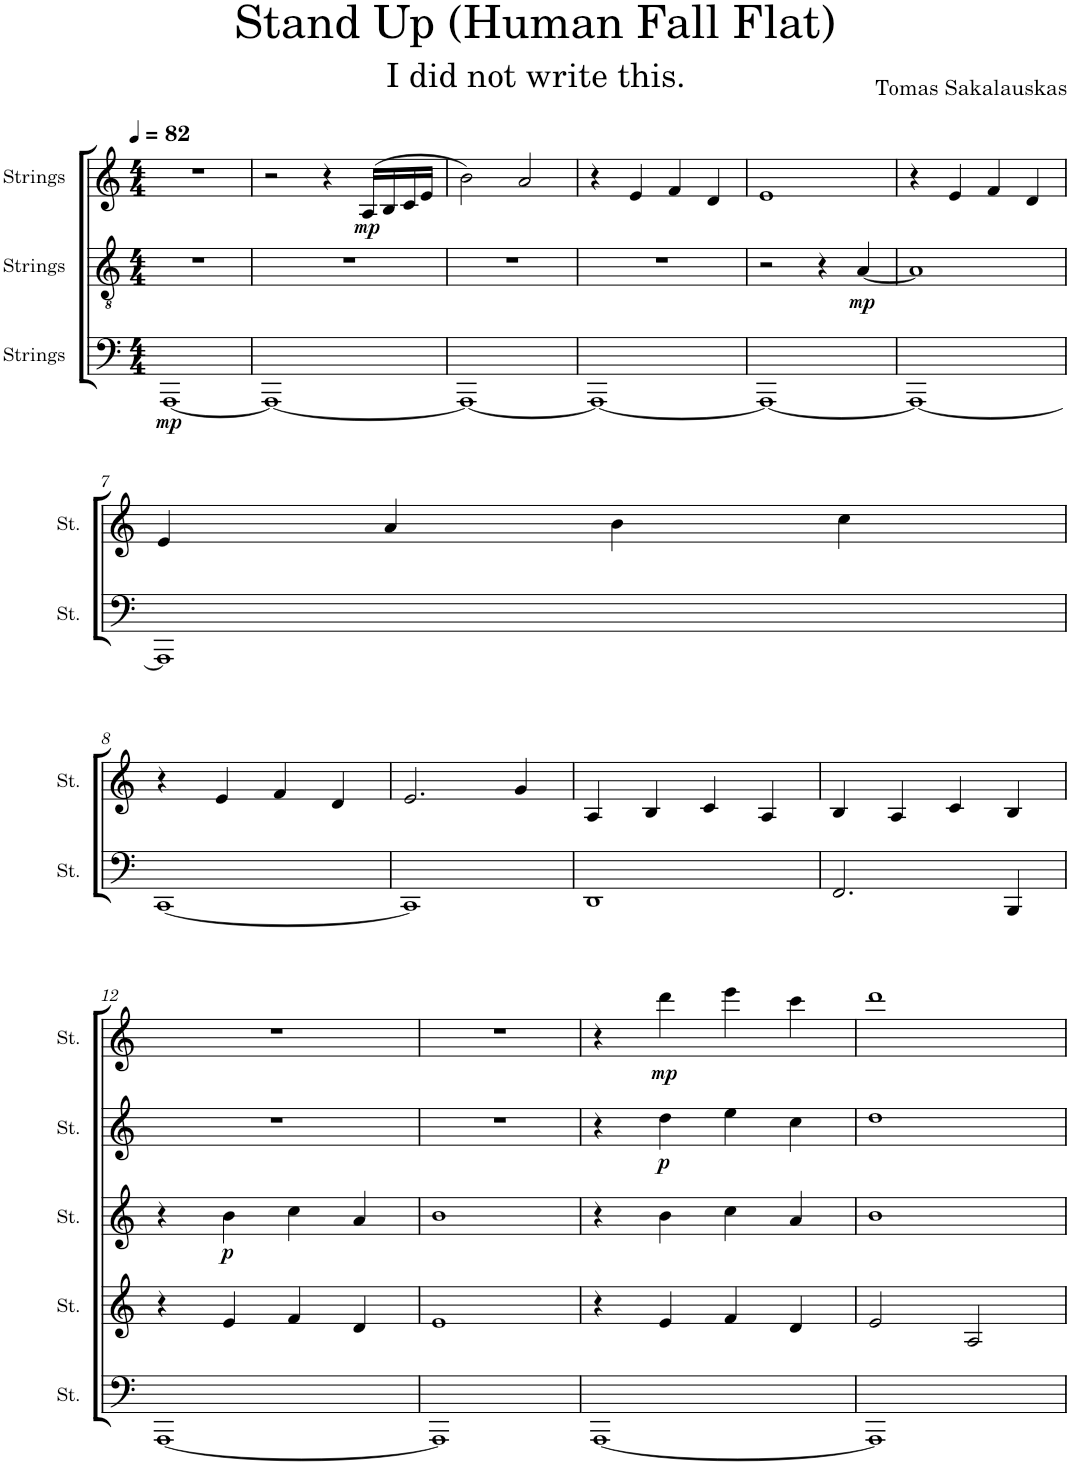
**kern	**dynam	**kern	**dynam	**kern	**dynam	**kern	**dynam	**kern	**dynam	**kern	**dynam	**kern	**kern	**kern	**kern	**kern	**kern	**kern
*part12	*part12	*part11	*part11	*part10	*part10	*part9	*part9	*part8	*part8	*part7	*part7	*part6	*part6	*part5	*part4	*part3	*part2	*part1
*staff13	*staff13	*staff12	*staff12	*staff11	*staff11	*staff10	*staff10	*staff9	*staff9	*staff8	*staff8	*staff7	*staff6	*staff5	*staff4	*staff3	*staff2	*staff1
*I"Strings	*	*I"Strings	*	*I"Strings	*	*I"Strings	*	*I"Strings	*	*I"Strings	*	*I"Piano	*	*I"Trombone	*I"Brass Synthesizer	*I"Trumpet 2	*I"Trumpet 1	*I"Oboe
*I'St.	*	*I'St.	*	*I'St.	*	*I'St.	*	*I'St.	*	*I'St.	*	*I'Pno.	*	*I'Tbn.	*I'Synth.	*I'Tpt. 2	*I'Tpt. 1	*I'Ob.
*clefF4	*	*clefGv2	*	*clefG2	*	*clefG2	*	*clefG2	*	*clefG2	*	*clefF4	*clefG2	*clefF4	*clefG2	*clefG2	*clefG2	*clefG2
*	*	*	*	*	*	*	*	*	*	*	*	*	*	*	*	*Trd1c2	*Trd1c2	*
*k[]	*	*k[]	*	*k[]	*	*k[]	*	*k[]	*	*k[]	*	*k[]	*k[]	*k[]	*k[]	*k[]	*k[]	*k[]
*M4/4	*	*M4/4	*	*M4/4	*	*M4/4	*	*M4/4	*	*M4/4	*	*M4/4	*M4/4	*M4/4	*M4/4	*M4/4	*M4/4	*M4/4
*MM82	*	*MM82	*	*MM82	*	*MM82	*	*MM82	*	*MM82	*	*MM82	*MM82	*MM82	*MM82	*MM82	*MM82	*MM82
=1	=1	=1	=1	=1	=1	=1	=1	=1	=1	=1	=1	=1	=1	=1	=1	=1	=1	=1
!	!LO:DY:b	!	!	!	!	!	!	!	!	!	!	!	!	!	!	!	!	!
[1AAA	mp	1r	.	1r	.	1r	.	1r	.	1r	.	1r	1r	1r	1r	1r	1r	1r
=2	=2	=2	=2	=2	=2	=2	=2	=2	=2	=2	=2	=2	=2	=2	=2	=2	=2	=2
1AAA_	.	1r	.	2r	.	1r	.	1r	.	1r	.	1r	1r	1r	1r	1r	1r	1r
.	.	.	.	4r	.	.	.	.	.	.	.	.	.	.	.	.	.	.
!	!	!	!	!	!LO:DY:b	!	!	!	!	!	!	!	!	!	!	!	!	!
.	.	.	.	(16A/LL	mp	.	.	.	.	.	.	.	.	.	.	.	.	.
.	.	.	.	16B/	.	.	.	.	.	.	.	.	.	.	.	.	.	.
.	.	.	.	16c/	.	.	.	.	.	.	.	.	.	.	.	.	.	.
.	.	.	.	16e/JJ	.	.	.	.	.	.	.	.	.	.	.	.	.	.
=3	=3	=3	=3	=3	=3	=3	=3	=3	=3	=3	=3	=3	=3	=3	=3	=3	=3	=3
1AAA_	.	1r	.	2b\)	.	1r	.	1r	.	1r	.	1r	1r	1r	1r	1r	1r	1r
.	.	.	.	2a/	.	.	.	.	.	.	.	.	.	.	.	.	.	.
=4	=4	=4	=4	=4	=4	=4	=4	=4	=4	=4	=4	=4	=4	=4	=4	=4	=4	=4
1AAA_	.	1r	.	4r	.	1r	.	1r	.	1r	.	1r	1r	1r	1r	1r	1r	1r
.	.	.	.	4e/	.	.	.	.	.	.	.	.	.	.	.	.	.	.
.	.	.	.	4f/	.	.	.	.	.	.	.	.	.	.	.	.	.	.
.	.	.	.	4d/	.	.	.	.	.	.	.	.	.	.	.	.	.	.
=5	=5	=5	=5	=5	=5	=5	=5	=5	=5	=5	=5	=5	=5	=5	=5	=5	=5	=5
1AAA_	.	2r	.	1e	.	1r	.	1r	.	1r	.	1r	1r	1r	1r	1r	1r	1r
.	.	4r	.	.	.	.	.	.	.	.	.	.	.	.	.	.	.	.
!	!	!	!LO:DY:b	!	!	!	!	!	!	!	!	!	!	!	!	!	!	!
.	.	[4A/	mp	.	.	.	.	.	.	.	.	.	.	.	.	.	.	.
=6	=6	=6	=6	=6	=6	=6	=6	=6	=6	=6	=6	=6	=6	=6	=6	=6	=6	=6
1AAA_	.	1A]	.	4r	.	1r	.	1r	.	1r	.	1r	1r	1r	1r	1r	1r	1r
.	.	.	.	4e/	.	.	.	.	.	.	.	.	.	.	.	.	.	.
.	.	.	.	4f/	.	.	.	.	.	.	.	.	.	.	.	.	.	.
.	.	.	.	4d/	.	.	.	.	.	.	.	.	.	.	.	.	.	.
!!LO:LB:g=z
=7	=7	=7	=7	=7	=7	=7	=7	=7	=7	=7	=7	=7	=7	=7	=7	=7	=7	=7
1AAA]	.	1r	.	4e/	.	1r	.	1r	.	1r	.	1r	1r	1r	1r	1r	1r	1r
.	.	.	.	4a/	.	.	.	.	.	.	.	.	.	.	.	.	.	.
.	.	.	.	4b\	.	.	.	.	.	.	.	.	.	.	.	.	.	.
.	.	.	.	4cc\	.	.	.	.	.	.	.	.	.	.	.	.	.	.
!!LO:LB:g=z
=8	=8	=8	=8	=8	=8	=8	=8	=8	=8	=8	=8	=8	=8	=8	=8	=8	=8	=8
[1CC	.	1r	.	4r	.	1r	.	1r	.	1r	.	1r	1r	1r	1r	1r	1r	1r
.	.	.	.	4e/	.	.	.	.	.	.	.	.	.	.	.	.	.	.
.	.	.	.	4f/	.	.	.	.	.	.	.	.	.	.	.	.	.	.
.	.	.	.	4d/	.	.	.	.	.	.	.	.	.	.	.	.	.	.
=9	=9	=9	=9	=9	=9	=9	=9	=9	=9	=9	=9	=9	=9	=9	=9	=9	=9	=9
1CC]	.	1r	.	2.e/	.	1r	.	1r	.	1r	.	1r	1r	1r	1r	1r	1r	1r
.	.	.	.	4g/	.	.	.	.	.	.	.	.	.	.	.	.	.	.
=10	=10	=10	=10	=10	=10	=10	=10	=10	=10	=10	=10	=10	=10	=10	=10	=10	=10	=10
1DD	.	1r	.	4A/	.	1r	.	1r	.	1r	.	1r	1r	1r	1r	1r	1r	1r
.	.	.	.	4B/	.	.	.	.	.	.	.	.	.	.	.	.	.	.
.	.	.	.	4c/	.	.	.	.	.	.	.	.	.	.	.	.	.	.
.	.	.	.	4A/	.	.	.	.	.	.	.	.	.	.	.	.	.	.
=11	=11	=11	=11	=11	=11	=11	=11	=11	=11	=11	=11	=11	=11	=11	=11	=11	=11	=11
2.FF/	.	1r	.	4B/	.	1r	.	1r	.	1r	.	1r	1r	1r	1r	1r	1r	1r
.	.	.	.	4A/	.	.	.	.	.	.	.	.	.	.	.	.	.	.
.	.	.	.	4c/	.	.	.	.	.	.	.	.	.	.	.	.	.	.
4BBB/	.	.	.	4B/	.	.	.	.	.	.	.	.	.	.	.	.	.	.
!!LO:LB:g=z
=12	=12	=12	=12	=12	=12	=12	=12	=12	=12	=12	=12	=12	=12	=12	=12	=12	=12	=12
[1AAA	.	1r	.	4r	.	4r	.	1r	.	1r	.	1r	1r	1r	1r	1r	1r	1r
!	!	!	!	!	!	!	!LO:DY:b	!	!	!	!	!	!	!	!	!	!	!
.	.	.	.	4e/	.	4b\	p	.	.	.	.	.	.	.	.	.	.	.
.	.	.	.	4f/	.	4cc\	.	.	.	.	.	.	.	.	.	.	.	.
.	.	.	.	4d/	.	4a/	.	.	.	.	.	.	.	.	.	.	.	.
=13	=13	=13	=13	=13	=13	=13	=13	=13	=13	=13	=13	=13	=13	=13	=13	=13	=13	=13
1AAA]	.	1r	.	1e	.	1b	.	1r	.	1r	.	1r	1r	1r	1r	1r	1r	1r
=14	=14	=14	=14	=14	=14	=14	=14	=14	=14	=14	=14	=14	=14	=14	=14	=14	=14	=14
[1AAA	.	1r	.	4r	.	4r	.	4r	.	4r	.	1r	1r	1r	1r	1r	1r	1r
!	!	!	!	!	!	!	!	!	!LO:DY:b	!	!LO:DY:b	!	!	!	!	!	!	!
.	.	.	.	4e/	.	4b\	.	4dd\	p	4ddd\	mp	.	.	.	.	.	.	.
.	.	.	.	4f/	.	4cc\	.	4ee\	.	4eee\	.	.	.	.	.	.	.	.
.	.	.	.	4d/	.	4a/	.	4cc\	.	4ccc\	.	.	.	.	.	.	.	.
=15	=15	=15	=15	=15	=15	=15	=15	=15	=15	=15	=15	=15	=15	=15	=15	=15	=15	=15
1AAA]	.	1r	.	2e/	.	1b	.	1dd	.	1ddd	.	1r	1r	1r	1r	1r	1r	1r
.	.	.	.	2A/	.	.	.	.	.	.	.	.	.	.	.	.	.	.
=	=	=	=	=	=	=	=	=	=	=	=	=	=	=	=	=	=	=
*-	*-	*-	*-	*-	*-	*-	*-	*-	*-	*-	*-	*-	*-	*-	*-	*-	*-	*-
